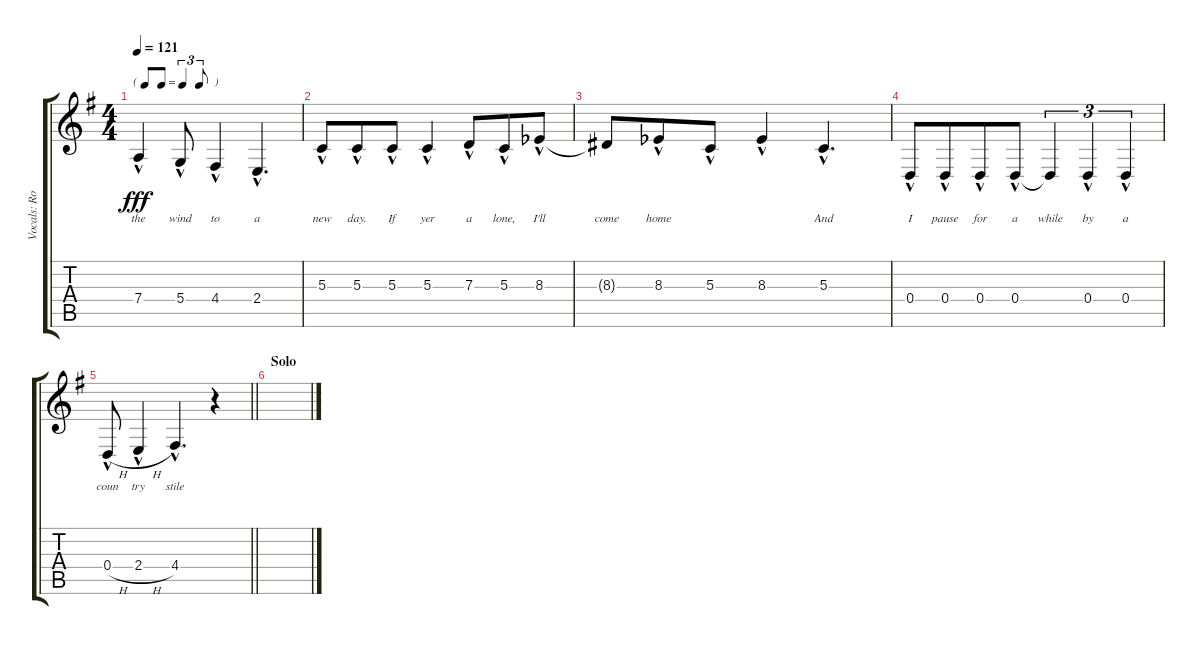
\track ("Vocals: Roger" "Vocals: Ro") {instrument lead2sawtooth}
\staff {score tabs}
\tuning (E4 B3 G3 D3 A2 E2) {hide}
\ts (4 4)
\tf triplet8th
\tempo 121
\clef g2
\ks g
7.4{hac}.4{lyrics (0 "the") lyrics (1 "") lyrics (2 "") lyrics (3 "") lyrics (4 "") dy fff} 5.4{hac}.8{lyrics (0 "wind") lyrics (1 "") lyrics (2 "") lyrics (3 "") lyrics (4 "")} 4.4{hac}.4{lyrics (0 "to") lyrics (1 "") lyrics (2 "") lyrics (3 "") lyrics (4 "")} 2.4{hac}.4{d lyrics (0 "a") lyrics (1 "") lyrics (2 "") lyrics (3 "") lyrics (4 "")} |
5.3{hac}.8{lyrics (0 "new") lyrics (1 "") lyrics (2 "") lyrics (3 "") lyrics (4 "")} 5.3{hac}.8{lyrics (0 "day.") lyrics (1 "") lyrics (2 "") lyrics (3 "") lyrics (4 "") beam merge} 5.3{hac}.8{lyrics (0 "If") lyrics (1 "") lyrics (2 "") lyrics (3 "") lyrics (4 "")} 5.3{hac}.4{lyrics (0 "yer") lyrics (1 "") lyrics (2 "") lyrics (3 "") lyrics (4 "")} 7.3{hac}.8{lyrics (0 "a") lyrics (1 "") lyrics (2 "") lyrics (3 "") lyrics (4 "") beam merge} 5.3{hac}.8{lyrics (0 "lone,") lyrics (1 "") lyrics (2 "") lyrics (3 "") lyrics (4 "")} 8.3{hac acc b}.8{lyrics (0 "I'll") lyrics (1 "") lyrics (2 "") lyrics (3 "") lyrics (4 "")} |
8.3{t}.8{lyrics (0 "come") lyrics (1 "") lyrics (2 "") lyrics (3 "") lyrics (4 "")} 8.3{hac acc b}.8{lyrics (0 "home") lyrics (1 "") lyrics (2 "") lyrics (3 "") lyrics (4 "") beam merge} 5.3{hac}.8{lyrics (0 "") lyrics (1 "") lyrics (2 "") lyrics (3 "") lyrics (4 "")} 8.3{hac acc b}.4{lyrics (0 "") lyrics (1 "") lyrics (2 "") lyrics (3 "") lyrics (4 "")} 5.3{hac}.4{d lyrics (0 "And") lyrics (1 "") lyrics (2 "") lyrics (3 "") lyrics (4 "")} |
0.4{hac}.8{lyrics (0 "I") lyrics (1 "") lyrics (2 "") lyrics (3 "") lyrics (4 "")} 0.4{hac}.8{lyrics (0 "pause") lyrics (1 "") lyrics (2 "") lyrics (3 "") lyrics (4 "") beam merge} 0.4{hac}.8{lyrics (0 "for") lyrics (1 "") lyrics (2 "") lyrics (3 "") lyrics (4 "")} 0.4{hac}.8{lyrics (0 "a") lyrics (1 "") lyrics (2 "") lyrics (3 "") lyrics (4 "")} 0.4{t}.4{tu (3 2) lyrics (0 "while") lyrics (1 "") lyrics (2 "") lyrics (3 "") lyrics (4 "")} 0.4{hac}.4{tu (3 2) lyrics (0 "by") lyrics (1 "") lyrics (2 "") lyrics (3 "") lyrics (4 "")} 0.4{hac}.4{tu (3 2) lyrics (0 "a") lyrics (1 "") lyrics (2 "") lyrics (3 "") lyrics (4 "")} |
\barLineRight lightlight
0.4{h hac}.8{lyrics (0 "coun") lyrics (1 "") lyrics (2 "") lyrics (3 "") lyrics (4 "")} 2.4{h hac}.4{lyrics (0 "try") lyrics (1 "") lyrics (2 "") lyrics (3 "") lyrics (4 "")} 4.4{hac}.4{d lyrics (0 "stile") lyrics (1 "") lyrics (2 "") lyrics (3 "") lyrics (4 "")} r.4 |
\section ("" "Solo")
